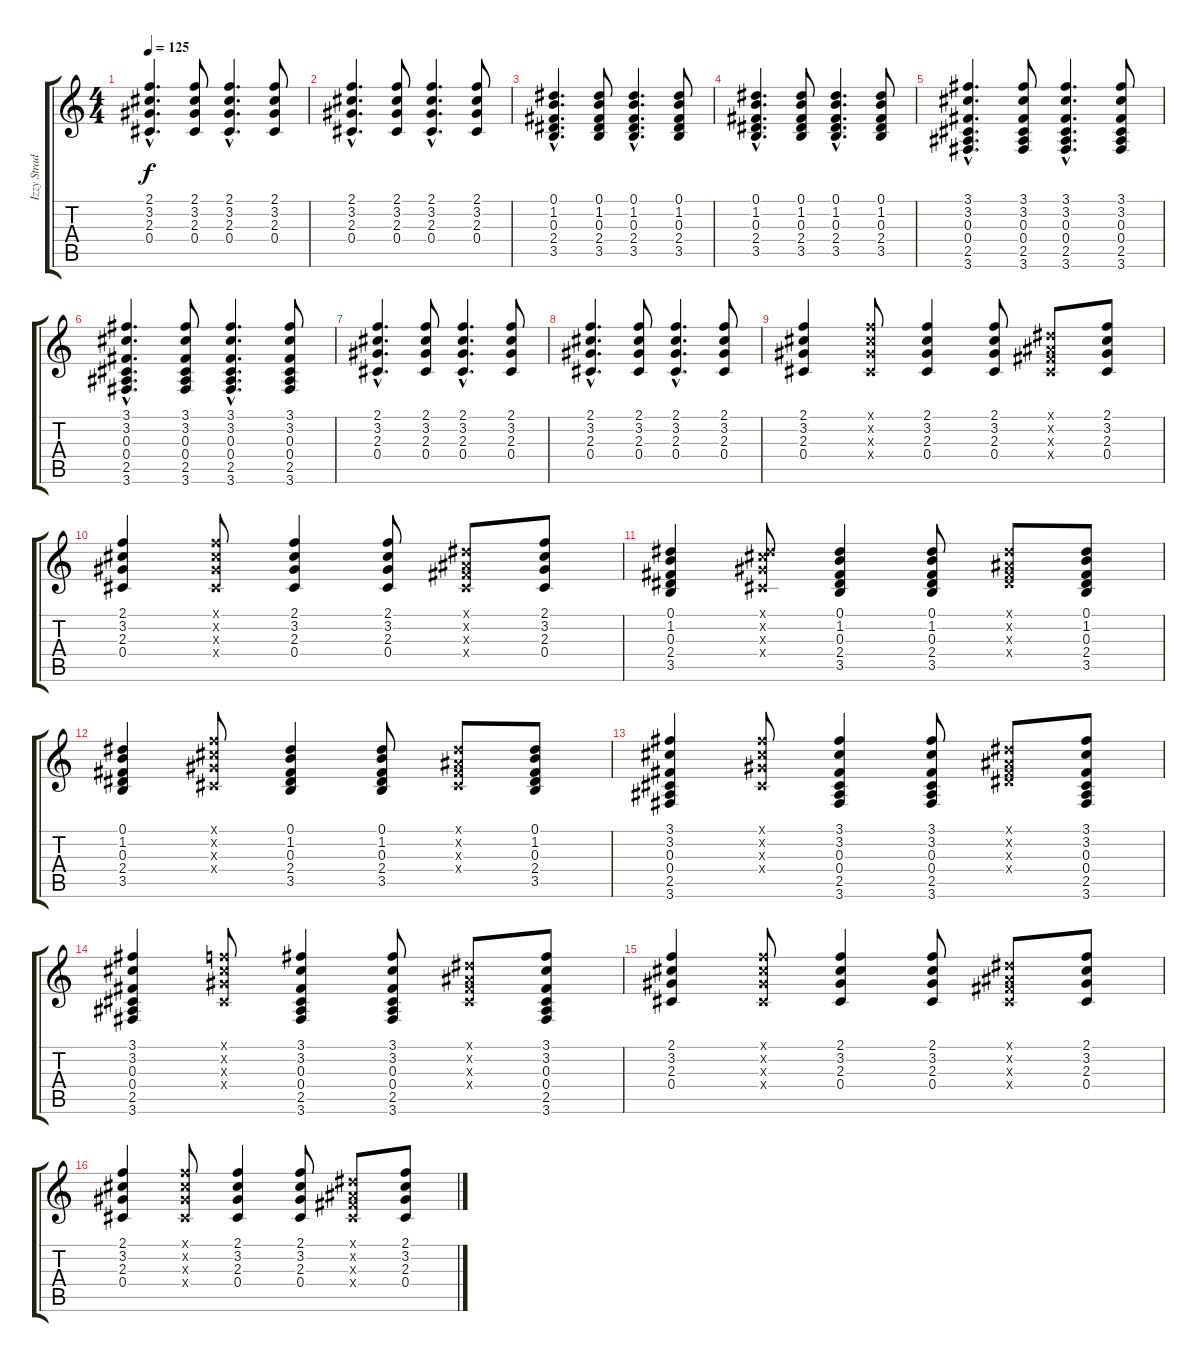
\track ("Izzy Stradlin" "Izzy Strad") {instrument overdrivenguitar}
\staff {score tabs}
\tuning (Eb4 Bb3 Gb3 Db3 Ab2 Eb2) {hide}
\ts (4 4)
\tempo 125
\clef g2
\ks c
(2.1{hac} 3.2{hac} 2.3{hac} 0.4{hac}).4{d dy f} (2.1 3.2 2.3 0.4).8 (2.1{hac} 3.2{hac} 2.3{hac} 0.4{hac}).4{d} (2.1 3.2 2.3 0.4).8 |
(2.1{hac} 3.2{hac} 2.3{hac} 0.4{hac}).4{d} (2.1 3.2 2.3 0.4).8 (2.1{hac} 3.2{hac} 2.3{hac} 0.4{hac}).4{d} (2.1 3.2 2.3 0.4).8 |
(0.1{hac} 1.2{hac} 0.3{hac} 2.4{hac} 3.5{hac}).4{d} (0.1 1.2 0.3 2.4 3.5).8 (0.1{hac} 1.2{hac} 0.3{hac} 2.4{hac} 3.5{hac}).4{d} (0.1 1.2 0.3 2.4 3.5).8 |
(0.1{hac} 1.2{hac} 0.3{hac} 2.4{hac} 3.5{hac}).4{d} (0.1 1.2 0.3 2.4 3.5).8 (0.1{hac} 1.2{hac} 0.3{hac} 2.4{hac} 3.5{hac}).4{d} (0.1 1.2 0.3 2.4 3.5).8 |
(3.1{hac} 3.2{hac} 0.3{hac} 0.4{hac} 2.5{hac} 3.6{hac}).4{d} (3.1 3.2 0.3 0.4 2.5 3.6).8 (3.1{hac} 3.2{hac} 0.3{hac} 0.4{hac} 2.5{hac} 3.6{hac}).4{d} (3.1 3.2 0.3 0.4 2.5 3.6).8 |
(3.1{hac} 3.2{hac} 0.3{hac} 0.4{hac} 2.5{hac} 3.6{hac}).4{d} (3.1 3.2 0.3 0.4 2.5 3.6).8 (3.1{hac} 3.2{hac} 0.3{hac} 0.4{hac} 2.5{hac} 3.6{hac}).4{d} (3.1 3.2 0.3 0.4 2.5 3.6).8 |
(2.1{hac} 3.2{hac} 2.3{hac} 0.4{hac}).4{d} (2.1 3.2 2.3 0.4).8 (2.1{hac} 3.2{hac} 2.3{hac} 0.4{hac}).4{d} (2.1 3.2 2.3 0.4).8 |
(2.1{hac} 3.2{hac} 2.3{hac} 0.4{hac}).4{d} (2.1 3.2 2.3 0.4).8 (2.1{hac} 3.2{hac} 2.3{hac} 0.4{hac}).4{d} (2.1 3.2 2.3 0.4).8 |
(2.1 3.2 2.3 0.4).4 (2.1{x} 3.2{x} 2.3{x} 0.4{x}).8 (2.1 3.2 2.3 0.4).4 (2.1 3.2 2.3 0.4).8 (0.1{x} 0.2{x} 0.3{x} 0.4{x}).8 (2.1 3.2 2.3 0.4).8 |
(2.1 3.2 2.3 0.4).4 (2.1{x} 3.2{x} 2.3{x} 0.4{x}).8 (2.1 3.2 2.3 0.4).4 (2.1 3.2 2.3 0.4).8 (0.1{x} 0.2{x} 0.3{x} 0.4{x}).8 (2.1 3.2 2.3 0.4).8 |
(0.1 1.2 0.3 2.4 3.5).4 (0.1{x} 3.2{x} 2.3{x} 0.4{x}).8 (0.1 1.2 0.3 2.4 3.5).4 (0.1 1.2 0.3 2.4 3.5).8 (0.1{x} 0.2{x} 0.3{x} 2.4{x}).8 (0.1 1.2 0.3 2.4 3.5).8 |
(0.1 1.2 0.3 2.4 3.5).4 (2.1{x} 3.2{x} 2.3{x} 0.4{x}).8 (0.1 1.2 0.3 2.4 3.5).4 (0.1 1.2 0.3 2.4 3.5).8 (0.1{x} 0.2{x} 0.3{x} 0.4{x}).8 (0.1 1.2 0.3 2.4 3.5).8 |
(3.1 3.2 0.3 0.4 2.5 3.6).4 (3.1{x} 3.2{x} 2.3{x} 0.4{x}).8 (3.1 3.2 0.3 0.4 2.5 3.6).4 (3.1 3.2 0.3 0.4 2.5 3.6).8 (0.1{x} 0.2{x} 0.3{x} 2.4{x}).8 (3.1 3.2 0.3 0.4 2.5 3.6).8 |
(3.1 3.2 0.3 0.4 2.5 3.6).4 (2.1{x} 3.2{x} 2.3{x} 0.4{x}).8 (3.1 3.2 0.3 0.4 2.5 3.6).4 (3.1 3.2 0.3 0.4 2.5 3.6).8 (0.1{x} 0.2{x} 0.3{x} 0.4{x}).8 (3.1 3.2 0.3 0.4 2.5 3.6).8 |
(2.1 3.2 2.3 0.4).4 (2.1{x} 3.2{x} 2.3{x} 0.4{x}).8 (2.1 3.2 2.3 0.4).4 (2.1 3.2 2.3 0.4).8 (0.1{x} 0.2{x} 0.3{x} 0.4{x}).8 (2.1 3.2 2.3 0.4).8 |
(2.1 3.2 2.3 0.4).4 (2.1{x} 3.2{x} 2.3{x} 0.4{x}).8 (2.1 3.2 2.3 0.4).4 (2.1 3.2 2.3 0.4).8 (0.1{x} 0.2{x} 0.3{x} 0.4{x}).8 (2.1 3.2 2.3 0.4).8
